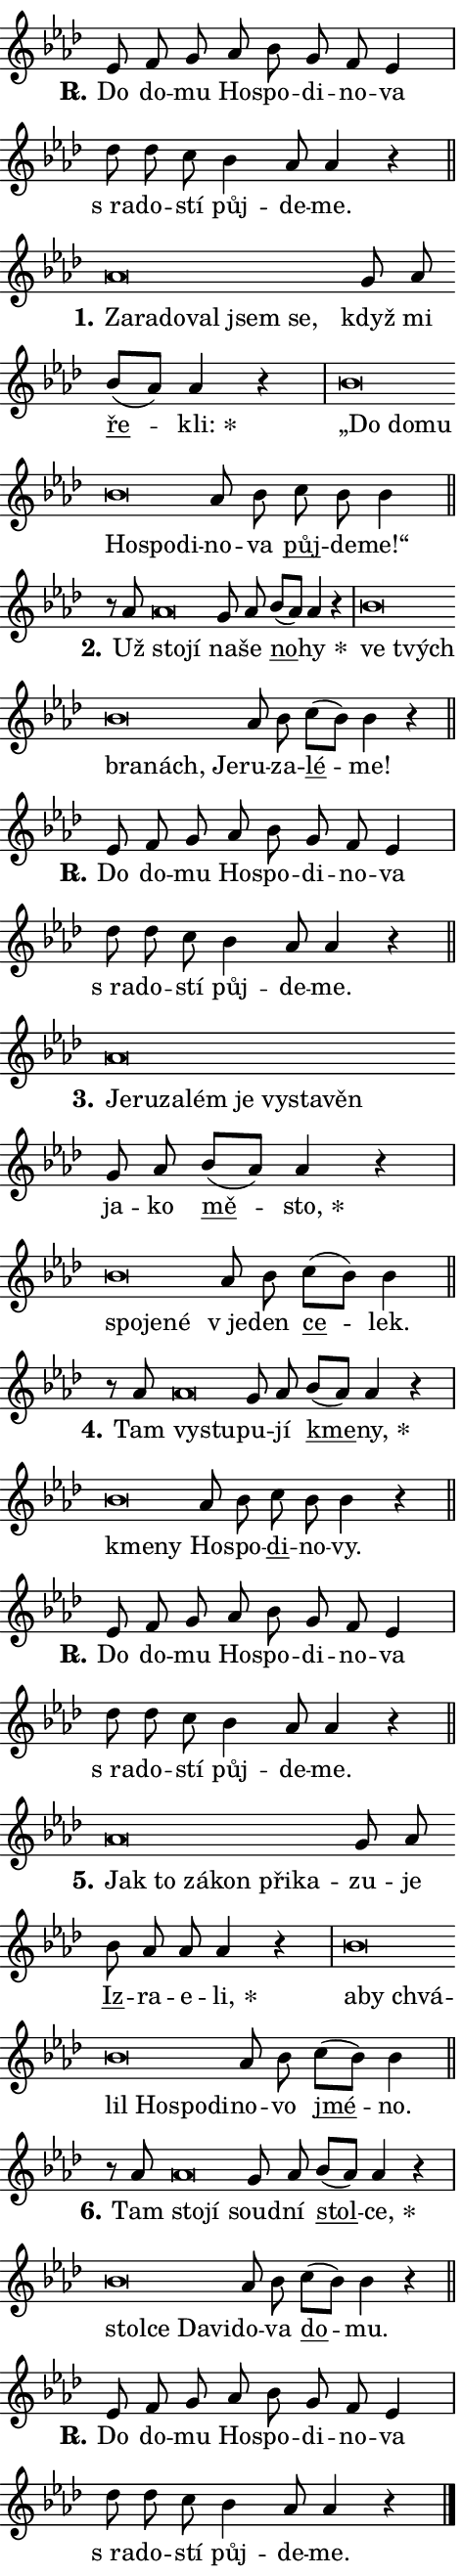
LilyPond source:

\version "2.24.0"
\header { tagline = "" }
\paper {
  indent = 0\cm
  top-margin = 0\cm
  right-margin = 0.13\cm % to fit lyric hyphens
  bottom-margin = 0\cm
  left-margin = 0\cm
  paper-width = 8\cm
  page-breaking = #ly:one-page-breaking
  system-system-spacing.basic-distance = #11
  score-system-spacing.basic-distance = #11
  ragged-last = ##f
}


%% Author: Thomas Morley
%% https://lists.gnu.org/archive/html/lilypond-user/2020-05/msg00002.html
#(define (line-position grob)
"Returns position of @var[grob} in current system:
   @code{'start}, if at first time-step
   @code{'end}, if at last time-step
   @code{'middle} otherwise
"
  (let* ((col (ly:item-get-column grob))
         (ln (ly:grob-object col 'left-neighbor))
         (rn (ly:grob-object col 'right-neighbor))
         (col-to-check-left (if (ly:grob? ln) ln col))
         (col-to-check-right (if (ly:grob? rn) rn col))
         (break-dir-left
           (and
             (ly:grob-property col-to-check-left 'non-musical #f)
             (ly:item-break-dir col-to-check-left)))
         (break-dir-right
           (and
             (ly:grob-property col-to-check-right 'non-musical #f)
             (ly:item-break-dir col-to-check-right))))
        (cond ((eqv? 1 break-dir-left) 'start)
              ((eqv? -1 break-dir-right) 'end)
              (else 'middle))))

#(define (tranparent-at-line-position vctor)
  (lambda (grob)
  "Relying on @code{line-position} select the relevant enry from @var{vctor}.
Used to determine transparency,"
    (case (line-position grob)
      ((end) (not (vector-ref vctor 0)))
      ((middle) (not (vector-ref vctor 1)))
      ((start) (not (vector-ref vctor 2))))))

noteHeadBreakVisibility =
#(define-music-function (break-visibility)(vector?)
"Makes @code{NoteHead}s transparent relying on @var{break-visibility}"
#{
  \override NoteHead.transparent =
    #(tranparent-at-line-position break-visibility)
#})

#(define delete-ledgers-for-transparent-note-heads
  (lambda (grob)
    "Reads whether a @code{NoteHead} is transparent.
If so this @code{NoteHead} is removed from @code{'note-heads} from
@var{grob}, which is supposed to be @code{LedgerLineSpanner}.
As a result ledgers are not printed for this @code{NoteHead}"
    (let* ((nhds-array (ly:grob-object grob 'note-heads))
           (nhds-list
             (if (ly:grob-array? nhds-array)
                 (ly:grob-array->list nhds-array)
                 '()))
           ;; Relies on the transparent-property being done before
           ;; Staff.LedgerLineSpanner.after-line-breaking is executed.
           ;; This is fragile ...
           (to-keep
             (remove
               (lambda (nhd)
                 (ly:grob-property nhd 'transparent #f))
               nhds-list)))
      ;; TODO find a better method to iterate over grob-arrays, similiar
      ;; to filter/remove etc for lists
      ;; For now rebuilt from scratch
      (set! (ly:grob-object grob 'note-heads)  '())
      (for-each
        (lambda (nhd)
          (ly:pointer-group-interface::add-grob grob 'note-heads nhd))
        to-keep))))

squashNotes = {
  \override NoteHead.X-extent = #'(-0.2 . 0.2)
  \override NoteHead.Y-extent = #'(-0.75 . 0)
  \override NoteHead.stencil =
    #(lambda (grob)
       (let ((pos (ly:grob-property grob 'staff-position)))
         (begin
           (if (< pos -7) (display "ERROR: Lower brevis then expected\n") (display ""))
           (if (<= pos -6) ly:text-interface::print ly:note-head::print))))
}
unSquashNotes = {
  \revert NoteHead.X-extent
  \revert NoteHead.Y-extent
  \revert NoteHead.stencil
}

hideNotes = \noteHeadBreakVisibility #begin-of-line-visible
unHideNotes = \noteHeadBreakVisibility #all-visible

% work-around for resetting accidentals
% https://lilypond.org/doc/v2.23/Documentation/notation/displaying-rhythms#unmetered-music
cadenzaMeasure = {
  \cadenzaOff
  \partial 1024 s1024
  \cadenzaOn
}

#(define-markup-command (accent layout props text) (markup?)
  "Underline accented syllable"
  (interpret-markup layout props
    #{\markup \override #'(offset . 4.3) \underline { #text }#}))

responsum = \markup \concat {
  "R" \hspace #-1.05 \path #0.1 #'((moveto 0 0.07) (lineto 0.9 0.8)) \hspace #0.05 "."
}

spaceSize = #0.6828661417322834 % exact space size for TeX Gyre Schola

\layout {
  \context {
    \Staff
    \remove "Time_signature_engraver"
    \override LedgerLineSpanner.after-line-breaking = #delete-ledgers-for-transparent-note-heads
  }
  \context {
    \Lyrics {
      \override LyricSpace.minimum-distance = \spaceSize
      \override LyricText.font-name = #"TeX Gyre Schola"
      \override LyricText.font-size = 1
      \override StanzaNumber.font-name = #"TeX Gyre Schola Bold"
      \override StanzaNumber.font-size = 1
    }
  }
  \context {
    \Score 
    \override NoteHead.text =
      #(lambda (grob) 
        (let ((pos (ly:grob-property grob 'staff-position)))
          #{\markup {
            \combine
              \halign #-0.55 \raise #(if (= pos -6) 0 0.5) \override #'(thickness . 2) \draw-line #'(3.2 . 0)
              \musicglyph "noteheads.sM1"
          }#}))
  }
}

% magnetic-lyrics.ily
%
%   written by
%     Jean Abou Samra <jean@abou-samra.fr>
%     Werner Lemberg <wl@gnu.org>
%
%   adapted by
%     Jiri Hon <jiri.hon@gmail.com>
%
% Version 2022-Apr-15

% https://www.mail-archive.com/lilypond-user@gnu.org/msg149350.html

#(define (Left_hyphen_pointer_engraver context)
   "Collect syllable-hyphen-syllable occurrences in lyrics and store
them in properties.  This engraver only looks to the left.  For
example, if the lyrics input is @code{foo -- bar}, it does the
following.

@itemize @bullet
@item
Set the @code{text} property of the @code{LyricHyphen} grob between
@q{foo} and @q{bar} to @code{foo}.

@item
Set the @code{left-hyphen} property of the @code{LyricText} grob with
text @q{foo} to the @code{LyricHyphen} grob between @q{foo} and
@q{bar}.
@end itemize

Use this auxiliary engraver in combination with the
@code{lyric-@/text::@/apply-@/magnetic-@/offset!} hook."
   (let ((hyphen #f)
         (text #f))
     (make-engraver
      (acknowledgers
       ((lyric-syllable-interface engraver grob source-engraver)
        (set! text grob)))
      (end-acknowledgers
       ((lyric-hyphen-interface engraver grob source-engraver)
        ;(when (not (grob::has-interface grob 'lyric-space-interface))
          (set! hyphen grob)));)
      ((stop-translation-timestep engraver)
       (when (and text hyphen)
         (ly:grob-set-object! text 'left-hyphen hyphen))
       (set! text #f)
       (set! hyphen #f)))))

#(define (lyric-text::apply-magnetic-offset! grob)
   "If the space between two syllables is less than the value in
property @code{LyricText@/.details@/.squash-threshold}, move the right
syllable to the left so that it gets concatenated with the left
syllable.

Use this function as a hook for
@code{LyricText@/.after-@/line-@/breaking} if the
@code{Left_@/hyphen_@/pointer_@/engraver} is active."
   (let ((hyphen (ly:grob-object grob 'left-hyphen #f)))
     (when hyphen
       (let ((left-text (ly:spanner-bound hyphen LEFT)))
         (when (grob::has-interface left-text 'lyric-syllable-interface)
           (let* ((common (ly:grob-common-refpoint grob left-text X))
                  (this-x-ext (ly:grob-extent grob common X))
                  (left-x-ext
                   (begin
                     ;; Trigger magnetism for left-text.
                     (ly:grob-property left-text 'after-line-breaking)
                     (ly:grob-extent left-text common X)))
                  ;; `delta` is the gap width between two syllables.
                  (delta (- (interval-start this-x-ext)
                            (interval-end left-x-ext)))
                  (details (ly:grob-property grob 'details))
                  (threshold (assoc-get 'squash-threshold details 0.2)))
             (when (< delta threshold)
               (let* (;; We have to manipulate the input text so that
                      ;; ligatures crossing syllable boundaries are not
                      ;; disabled.  For languages based on the Latin
                      ;; script this is essentially a beautification.
                      ;; However, for non-Western scripts it can be a
                      ;; necessity.
                      (lt (ly:grob-property left-text 'text))
                      (rt (ly:grob-property grob 'text))
                      (is-space (grob::has-interface hyphen 'lyric-space-interface))
                      (space (if is-space " " ""))
                      (extra-delta (if is-space spaceSize 0))
                      ;; Append new syllable.
                      (ltrt-space (if (and (string? lt) (string? rt))
                                (string-append lt space rt)
                                (make-concat-markup (list lt space rt))))
                      ;; Right-align `ltrt` to the right side.
                      (ltrt-space-markup (grob-interpret-markup
                               grob
                               (make-translate-markup
                                (cons (interval-length this-x-ext) 0)
                                (make-right-align-markup ltrt-space)))))
                 (begin
                   ;; Don't print `left-text`.
                   (ly:grob-set-property! left-text 'stencil #f)
                   ;; Set text and stencil (which holds all collected
                   ;; syllables so far) and shift it to the left.
                   (ly:grob-set-property! grob 'text ltrt-space)
                   (ly:grob-set-property! grob 'stencil ltrt-space-markup)
                   (ly:grob-translate-axis! grob (- (- delta extra-delta)) X))))))))))


#(define (lyric-hyphen::displace-bounds-first grob)
   ;; Make very sure this callback isn't triggered too early.
   (let ((left (ly:spanner-bound grob LEFT))
         (right (ly:spanner-bound grob RIGHT)))
     (ly:grob-property left 'after-line-breaking)
     (ly:grob-property right 'after-line-breaking)
     (ly:lyric-hyphen::print grob)))

squashThreshold = #0.4

\layout {
  \context {
    \Lyrics
    \consists #Left_hyphen_pointer_engraver
    \override LyricText.after-line-breaking =
      #lyric-text::apply-magnetic-offset!
    \override LyricHyphen.stencil = #lyric-hyphen::displace-bounds-first
    \override LyricText.details.squash-threshold = \squashThreshold
    \override LyricHyphen.minimum-distance = 0
    \override LyricHyphen.minimum-length = \squashThreshold
  }
}

squashText = \override LyricText.details.squash-threshold = 9999
unSquashText = \override LyricText.details.squash-threshold = \squashThreshold

leftText = \override LyricText.self-alignment-X = #LEFT
unLeftText = \revert LyricText.self-alignment-X

starOffset = #(lambda (grob) 
                (let ((x_offset (ly:self-alignment-interface::aligned-on-x-parent grob)))
                  (if (= x_offset 0) 0 (+ x_offset 1.2))))

star = #(define-music-function (syllable)(string?)
"Append star separator at the end of a syllable"
#{
  \once \override LyricText.X-offset = #starOffset
  \lyricmode { \markup {
    #syllable
    \override #'((font-name . "TeX Gyre Schola Bold")) \hspace #0.2 \lower #0.65 \larger "*"
  } }
#})

starAccent = #(define-music-function (syllable)(string?)
"Append star separator at the end of a syllable and make accent"
#{
  \once \override LyricText.X-offset = #starOffset
  \lyricmode { \markup {
    \accent #syllable
    \override #'((font-name . "TeX Gyre Schola Bold")) \hspace #0.2 \lower #0.65 \larger "*"
  } }
#})

breath = #(define-music-function (syllable)(string?)
"Append breathing indicator at the end of a syllable"
#{
  \lyricmode { \markup { #syllable "+" } }
#})

optionalBreath = #(define-music-function (syllable)(string?)
"Append optional breathing indicator at the end of a syllable"
#{
  \lyricmode { \markup { #syllable "(+)" } }
#})


\score {
    <<
        \new Voice = "melody" { \cadenzaOn \key as \major \relative { es'8 f g as bes g f es4 \cadenzaMeasure \bar "|" des'8 des c \bar "" bes4 as8 as4 r \cadenzaMeasure \bar "||" \break } }
        \new Lyrics \lyricsto "melody" { \lyricmode { \set stanza = \responsum
Do do -- mu Ho -- spo -- di -- no -- va "s ra" -- do -- stí půj -- de -- me. } }
    >>
    \layout {}
}

\score {
    <<
        \new Voice = "melody" { \cadenzaOn \key as \major \relative { \squashNotes as'\breve*1/16 \hideNotes \breve*1/16 \bar "" \breve*1/16 \bar "" \breve*1/16 \bar "" \breve*1/16 \breve*1/16 \bar "" \unHideNotes \unSquashNotes g8 as \bar "" bes[( as)] as4 r \cadenzaMeasure \bar "|" \squashNotes bes\breve*1/16 \hideNotes \breve*1/16 \bar "" \breve*1/16 \bar "" \breve*1/16 \bar "" \breve*1/16 \breve*1/16 \bar "" \unHideNotes \unSquashNotes as8 bes \bar "" c bes bes4 \cadenzaMeasure \bar "||" \break } }
        \new Lyrics \lyricsto "melody" { \lyricmode { \set stanza = "1."
\leftText Za -- \squashText ra -- do -- val jsem se, \unLeftText \unSquashText když mi \markup \accent ře -- \star kli: \leftText „Do \squashText do -- mu Ho -- spo -- di -- \unLeftText \unSquashText no -- va \markup \accent půj -- de -- me!“ } }
    >>
    \layout {}
}

\score {
    <<
        \new Voice = "melody" { \cadenzaOn \key as \major \relative { r8 as'8 \squashNotes as\breve*1/16 \hideNotes \breve*1/16 \bar "" \unHideNotes \unSquashNotes g8 as \bar "" bes[( as)] as4 r \cadenzaMeasure \bar "|" \squashNotes bes\breve*1/16 \hideNotes \breve*1/16 \bar "" \breve*1/16 \bar "" \breve*1/16 \breve*1/16 \bar "" \unHideNotes \unSquashNotes as8 bes \bar "" c[( bes)] bes4 r \cadenzaMeasure \bar "||" \break } }
        \new Lyrics \lyricsto "melody" { \lyricmode { \set stanza = "2."
Už \leftText sto -- \squashText jí \unLeftText \unSquashText na -- še \markup \accent no -- \star hy \leftText ve \squashText tvých bra -- nách, Je -- \unLeftText \unSquashText ru -- za -- \markup \accent lé -- me! } }
    >>
    \layout {}
}

\score {
    <<
        \new Voice = "melody" { \cadenzaOn \key as \major \relative { es'8 f g as bes g f es4 \cadenzaMeasure \bar "|" des'8 des c \bar "" bes4 as8 as4 r \cadenzaMeasure \bar "||" \break } }
        \new Lyrics \lyricsto "melody" { \lyricmode { \set stanza = \responsum
Do do -- mu Ho -- spo -- di -- no -- va "s ra" -- do -- stí půj -- de -- me. } }
    >>
    \layout {}
}

\score {
    <<
        \new Voice = "melody" { \cadenzaOn \key as \major \relative { \squashNotes as'\breve*1/16 \hideNotes \breve*1/16 \bar "" \breve*1/16 \bar "" \breve*1/16 \bar "" \breve*1/16 \bar "" \breve*1/16 \bar "" \breve*1/16 \breve*1/16 \bar "" \unHideNotes \unSquashNotes g8 as \bar "" bes[( as)] as4 r \cadenzaMeasure \bar "|" \squashNotes bes\breve*1/16 \hideNotes \breve*1/16 \breve*1/16 \bar "" \unHideNotes \unSquashNotes as8 bes \bar "" c[( bes)] bes4 \cadenzaMeasure \bar "||" \break } }
        \new Lyrics \lyricsto "melody" { \lyricmode { \set stanza = "3."
\leftText Je -- \squashText ru -- za -- lém je vy -- sta -- věn \unLeftText \unSquashText ja -- ko \markup \accent mě -- \star sto, \leftText spo -- \squashText je -- né \unLeftText \unSquashText "v je" -- den \markup \accent ce -- lek. } }
    >>
    \layout {}
}

\score {
    <<
        \new Voice = "melody" { \cadenzaOn \key as \major \relative { r8 as'8 \squashNotes as\breve*1/16 \hideNotes \breve*1/16 \bar "" \unHideNotes \unSquashNotes g8 as \bar "" bes[( as)] as4 r \cadenzaMeasure \bar "|" \squashNotes bes\breve*1/16 \hideNotes \breve*1/16 \bar "" \unHideNotes \unSquashNotes as8 bes \bar "" c bes bes4 r \cadenzaMeasure \bar "||" \break } }
        \new Lyrics \lyricsto "melody" { \lyricmode { \set stanza = "4."
Tam \leftText vy -- \squashText stu -- \unLeftText \unSquashText pu -- jí \markup \accent kme -- \star ny, \leftText kme -- \squashText ny \unLeftText \unSquashText Ho -- spo -- \markup \accent di -- no -- vy. } }
    >>
    \layout {}
}

\score {
    <<
        \new Voice = "melody" { \cadenzaOn \key as \major \relative { es'8 f g as bes g f es4 \cadenzaMeasure \bar "|" des'8 des c \bar "" bes4 as8 as4 r \cadenzaMeasure \bar "||" \break } }
        \new Lyrics \lyricsto "melody" { \lyricmode { \set stanza = \responsum
Do do -- mu Ho -- spo -- di -- no -- va "s ra" -- do -- stí půj -- de -- me. } }
    >>
    \layout {}
}

\score {
    <<
        \new Voice = "melody" { \cadenzaOn \key as \major \relative { \squashNotes as'\breve*1/16 \hideNotes \breve*1/16 \bar "" \breve*1/16 \bar "" \breve*1/16 \bar "" \breve*1/16 \breve*1/16 \bar "" \unHideNotes \unSquashNotes g8 as \bar "" bes as as as4 r \cadenzaMeasure \bar "|" \squashNotes bes\breve*1/16 \hideNotes \breve*1/16 \bar "" \breve*1/16 \bar "" \breve*1/16 \bar "" \breve*1/16 \bar "" \breve*1/16 \breve*1/16 \bar "" \unHideNotes \unSquashNotes as8 bes \bar "" c[( bes)] bes4 \cadenzaMeasure \bar "||" \break } }
        \new Lyrics \lyricsto "melody" { \lyricmode { \set stanza = "5."
\leftText Jak \squashText to zá -- kon při -- ka -- \unLeftText \unSquashText zu -- je \markup \accent Iz -- ra -- e -- \star li, \leftText a -- \squashText by chvá -- lil Ho -- spo -- di -- \unLeftText \unSquashText no -- vo \markup \accent jmé -- no. } }
    >>
    \layout {}
}

\score {
    <<
        \new Voice = "melody" { \cadenzaOn \key as \major \relative { r8 as'8 \squashNotes as\breve*1/16 \hideNotes \breve*1/16 \bar "" \unHideNotes \unSquashNotes g8 as \bar "" bes[( as)] as4 r \cadenzaMeasure \bar "|" \squashNotes bes\breve*1/16 \hideNotes \breve*1/16 \bar "" \breve*1/16 \breve*1/16 \bar "" \unHideNotes \unSquashNotes as8 bes \bar "" c[( bes)] bes4 r \cadenzaMeasure \bar "||" \break } }
        \new Lyrics \lyricsto "melody" { \lyricmode { \set stanza = "6."
Tam \leftText sto -- \squashText jí \unLeftText \unSquashText soud -- ní \markup \accent stol -- \star ce, \leftText stol -- \squashText ce Da -- vi -- \unLeftText \unSquashText do -- va \markup \accent do -- mu. } }
    >>
    \layout {}
}

\score {
    <<
        \new Voice = "melody" { \cadenzaOn \key as \major \relative { es'8 f g as bes g f es4 \cadenzaMeasure \bar "|" des'8 des c \bar "" bes4 as8 as4 r \cadenzaMeasure \bar "||" \break } \bar "|." }
        \new Lyrics \lyricsto "melody" { \lyricmode { \set stanza = \responsum
Do do -- mu Ho -- spo -- di -- no -- va "s ra" -- do -- stí půj -- de -- me. } }
    >>
    \layout {}
}
